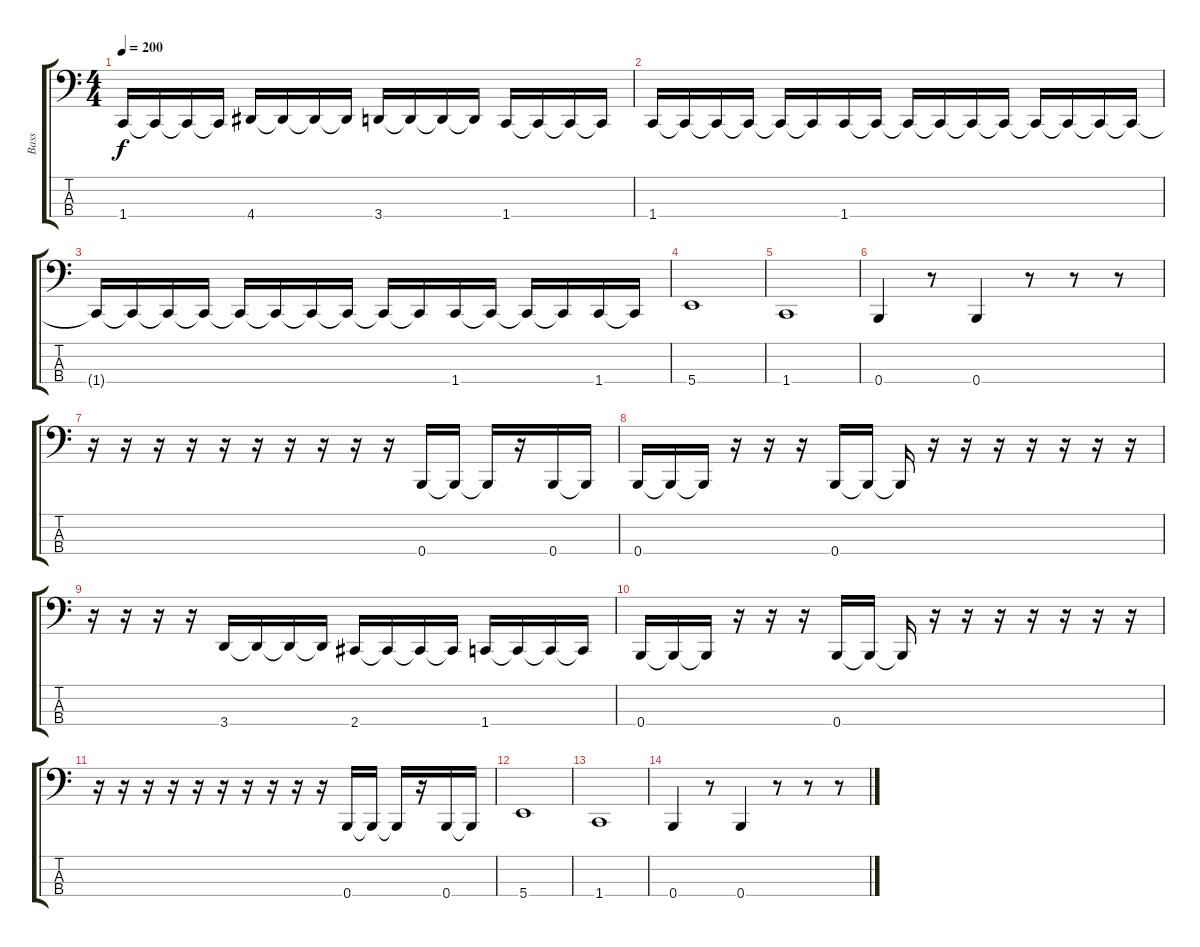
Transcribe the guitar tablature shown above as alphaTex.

\track ("Bass" "Bass") {instrument electricbasspick}
\staff {score tabs}
\tuning (E2 B1 Gb1 B0) {hide}
\ts (4 4)
\tempo 200
\clef f4
\ks c
1.4{t}.16{dy f} 1.4{t}.16 1.4{t}.16 1.4{t}.16 4.4.16 4.4{t}.16 4.4{t}.16 4.4{t}.16 3.4.16 3.4{t}.16 3.4{t}.16 3.4{t}.16 1.4.16 1.4{t}.16 1.4{t}.16 1.4{t}.16 |
1.4.16 1.4{t}.16 1.4{t}.16 1.4{t}.16 1.4{t}.16 1.4{t}.16 1.4.16 1.4{t}.16 1.4{t}.16 1.4{t}.16 1.4{t}.16 1.4{t}.16 1.4{t}.16 1.4{t}.16 1.4{t}.16 1.4{t}.16 |
1.4{t}.16 1.4{t}.16 1.4{t}.16 1.4{t}.16 1.4{t}.16 1.4{t}.16 1.4{t}.16 1.4{t}.16 1.4{t}.16 1.4{t}.16 1.4.16 1.4{t}.16 1.4{t}.16 1.4{t}.16 1.4.16 1.4{t}.16 |
5.4.1 |
1.4.1 |
0.4.4 r.8 0.4.4 r.8 r.8 r.8 |
r.16 r.16 r.16 r.16 r.16 r.16 r.16 r.16 r.16 r.16 0.4.16 0.4{t}.16 0.4{t}.16 r.16 0.4.16 0.4{t}.16 |
0.4.16 0.4{t}.16 0.4{t}.16 r.16 r.16 r.16 0.4.16 0.4{t}.16 0.4{t}.16 r.16 r.16 r.16 r.16 r.16 r.16 r.16 |
r.16 r.16 r.16 r.16 3.4.16 3.4{t}.16 3.4{t}.16 3.4{t}.16 2.4.16 2.4{t}.16 2.4{t}.16 2.4{t}.16 1.4.16 1.4{t}.16 1.4{t}.16 1.4{t}.16 |
0.4.16 0.4{t}.16 0.4{t}.16 r.16 r.16 r.16 0.4.16 0.4{t}.16 0.4{t}.16 r.16 r.16 r.16 r.16 r.16 r.16 r.16 |
r.16 r.16 r.16 r.16 r.16 r.16 r.16 r.16 r.16 r.16 0.4.16 0.4{t}.16 0.4{t}.16 r.16 0.4.16 0.4{t}.16 |
5.4.1 |
1.4.1 |
0.4.4 r.8 0.4.4 r.8 r.8 r.8
